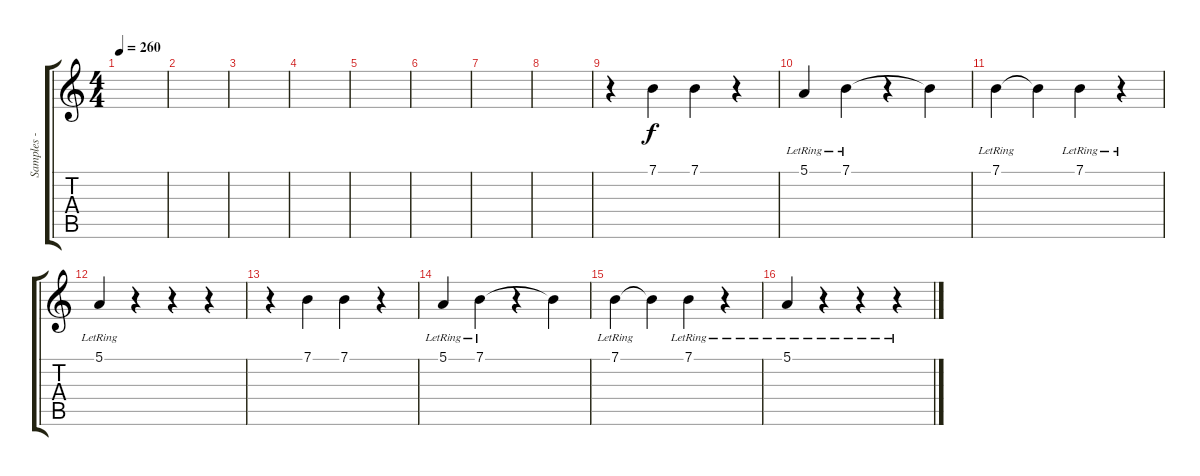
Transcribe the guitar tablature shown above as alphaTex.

\track ("Samples - Re'a Mochiach" "Samples - ") {instrument honkytonkpiano}
\staff {score tabs}
\tuning (E4 B3 G3 D3 A2 E2) {hide}
\ts (4 4)
\tempo 260
\clef g2
\ks c
|
|
|
|
|
|
|
|
r.4 7.1.4 7.1.4 r.4 |
5.1{lr}.4 7.1{lr}.4 r.4 7.1{t}.4 |
7.1{lr}.4 7.1{t}.4 7.1{lr}.4 r.4 |
5.1{lr}.4 r.4 r.4 r.4 |
r.4 7.1.4 7.1.4 r.4 |
5.1{lr}.4 7.1{lr}.4 r.4 7.1{t}.4 |
7.1{lr}.4 7.1{t}.4 7.1{lr}.4 r.4 |
5.1{lr}.4 r.4 r.4 r.4
